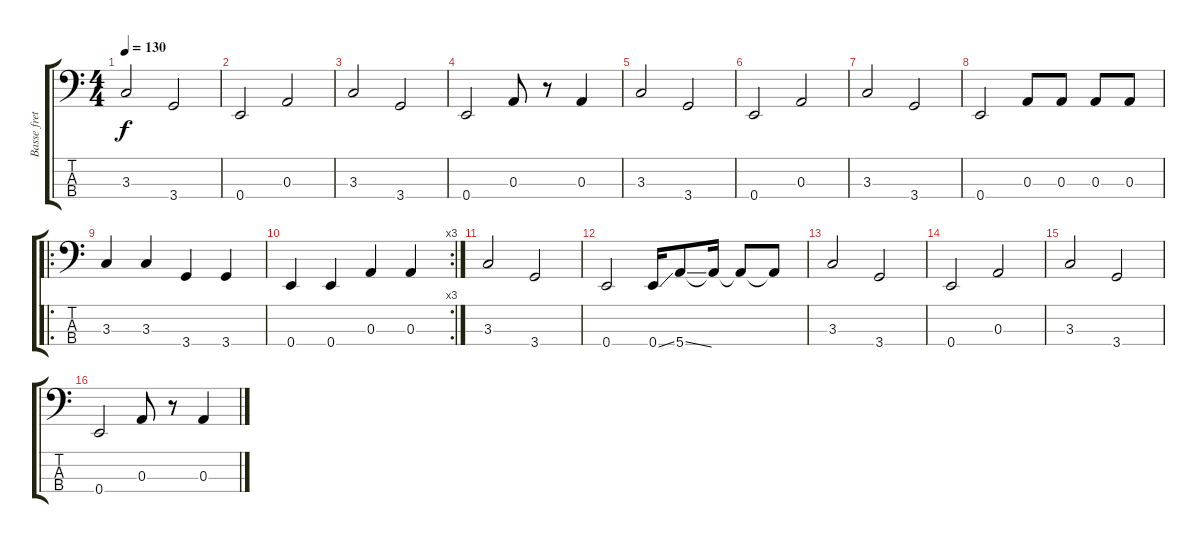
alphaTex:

\track ("Basse fretless" "Basse fret") {instrument fretlessbass}
\staff {score tabs}
\tuning (G2 D2 A1 E1) {hide}
\ts (4 4)
\tempo 130
\clef f4
\ks c
3.3.2{dy f} 3.4.2 |
0.4.2 0.3.2 |
3.3.2 3.4.2 |
0.4.2 0.3.8 r.8 0.3.4 |
3.3.2 3.4.2 |
0.4.2 0.3.2 |
3.3.2 3.4.2 |
0.4.2 0.3.8 0.3.8 0.3.8 0.3.8 |
\ro
3.3.4 3.3.4 3.4.4 3.4.4 |
\rc 3
0.4.4 0.4.4 0.3.4 0.3.4 |
3.3.2 3.4.2 |
0.4.2 0.4{ss}.16 5.4{ss}.8 5.4{t}.16 5.4{t}.8 5.4{t}.8 |
3.3.2 3.4.2 |
0.4.2 0.3.2 |
3.3.2 3.4.2 |
0.4.2 0.3.8 r.8 0.3.4
